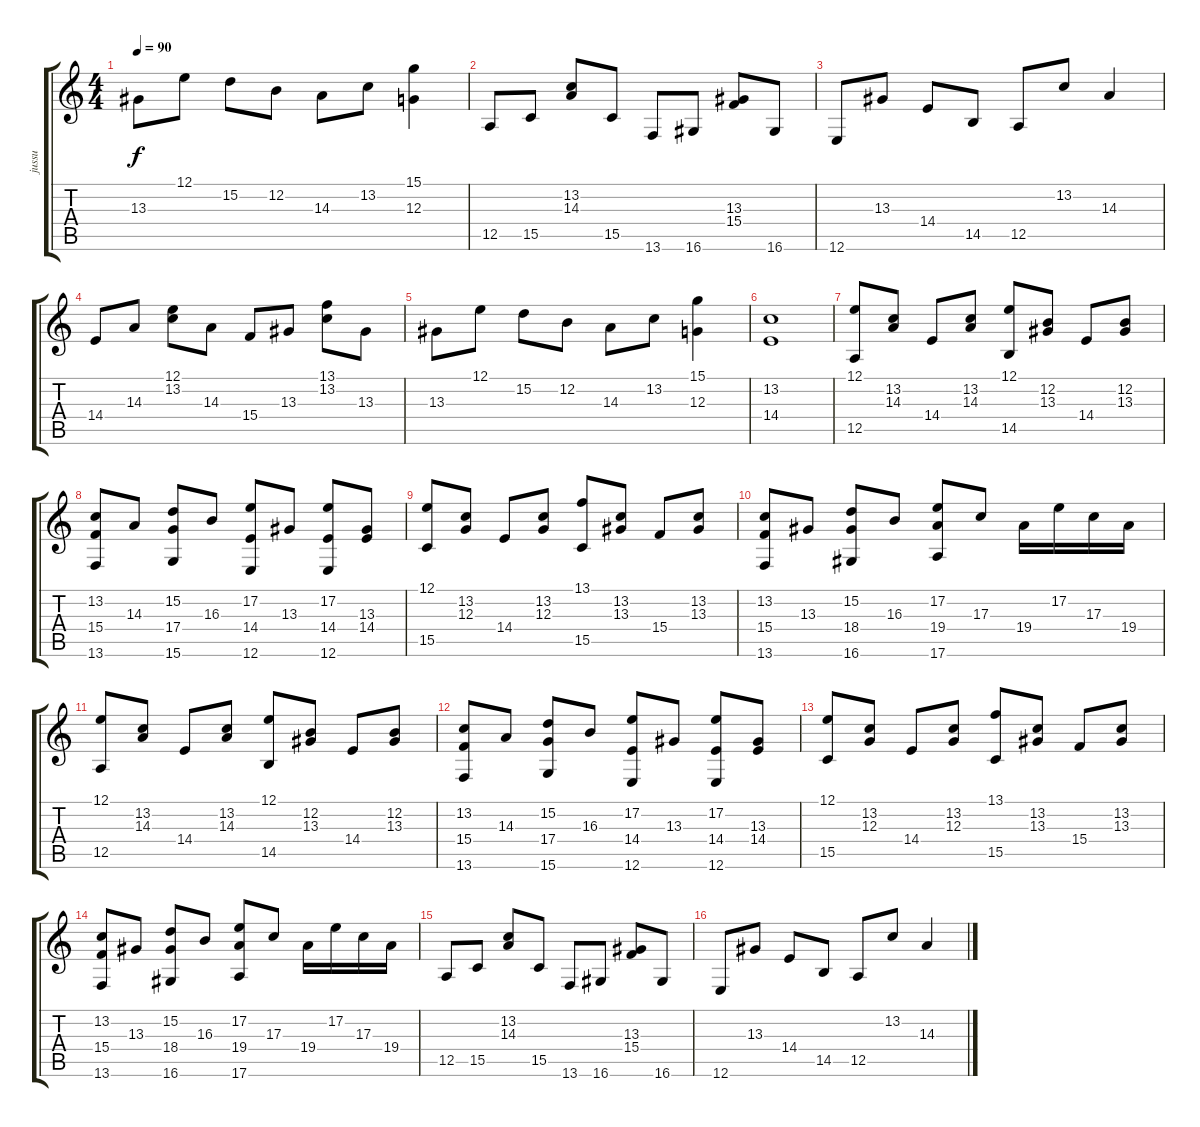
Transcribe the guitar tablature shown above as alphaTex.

\track ("jussu" "jussu") {instrument pad4choir}
\staff {score tabs}
\tuning (E4 B3 G3 D3 A2 E2) {hide}
\ts (4 4)
\tempo 90
\clef g2
\ks c
13.3.8{dy f} 12.1.8 15.2.8 12.2.8 14.3.8 13.2.8 (15.1 12.3).4 |
12.5.8 15.5.8 (13.2 14.3).8 15.5.8 13.6.8 16.6.8 (13.3 15.4).8 16.6.8 |
12.6.8 13.3.8 14.4.8 14.5.8 12.5.8 13.2.8 14.3.4 |
14.4.8 14.3.8 (12.1 13.2).8 14.3.8 15.4.8 13.3.8 (13.1 13.2).8 13.3.8 |
13.3.8 12.1.8 15.2.8 12.2.8 14.3.8 13.2.8 (15.1 12.3).4 |
(13.2 14.4).1 |
(12.1 12.5).8 (13.2 14.3).8 14.4.8 (13.2 14.3).8 (12.1 14.5).8 (12.2 13.3).8 14.4.8 (12.2 13.3).8 |
(13.2 15.4 13.6).8 14.3.8 (15.2 17.4 15.6).8 16.3.8 (17.2 14.4 12.6).8 13.3.8 (17.2 14.4 12.6).8 (13.3 14.4).8 |
(12.1 15.5).8 (13.2 12.3).8 14.4.8 (13.2 12.3).8 (13.1 15.5).8 (13.2 13.3).8 15.4.8 (13.2 13.3).8 |
(13.2 15.4 13.6).8 13.3.8 (15.2 18.4 16.6).8 16.3.8 (17.2 19.4 17.6).8 17.3.8 19.4.16 17.2.16 17.3.16 19.4.16 |
(12.1 12.5).8 (13.2 14.3).8 14.4.8 (13.2 14.3).8 (12.1 14.5).8 (12.2 13.3).8 14.4.8 (12.2 13.3).8 |
(13.2 15.4 13.6).8 14.3.8 (15.2 17.4 15.6).8 16.3.8 (17.2 14.4 12.6).8 13.3.8 (17.2 14.4 12.6).8 (13.3 14.4).8 |
(12.1 15.5).8 (13.2 12.3).8 14.4.8 (13.2 12.3).8 (13.1 15.5).8 (13.2 13.3).8 15.4.8 (13.2 13.3).8 |
(13.2 15.4 13.6).8 13.3.8 (15.2 18.4 16.6).8 16.3.8 (17.2 19.4 17.6).8 17.3.8 19.4.16 17.2.16 17.3.16 19.4.16 |
12.5.8 15.5.8 (13.2 14.3).8 15.5.8 13.6.8 16.6.8 (13.3 15.4).8 16.6.8 |
12.6.8 13.3.8 14.4.8 14.5.8 12.5.8 13.2.8 14.3.4
